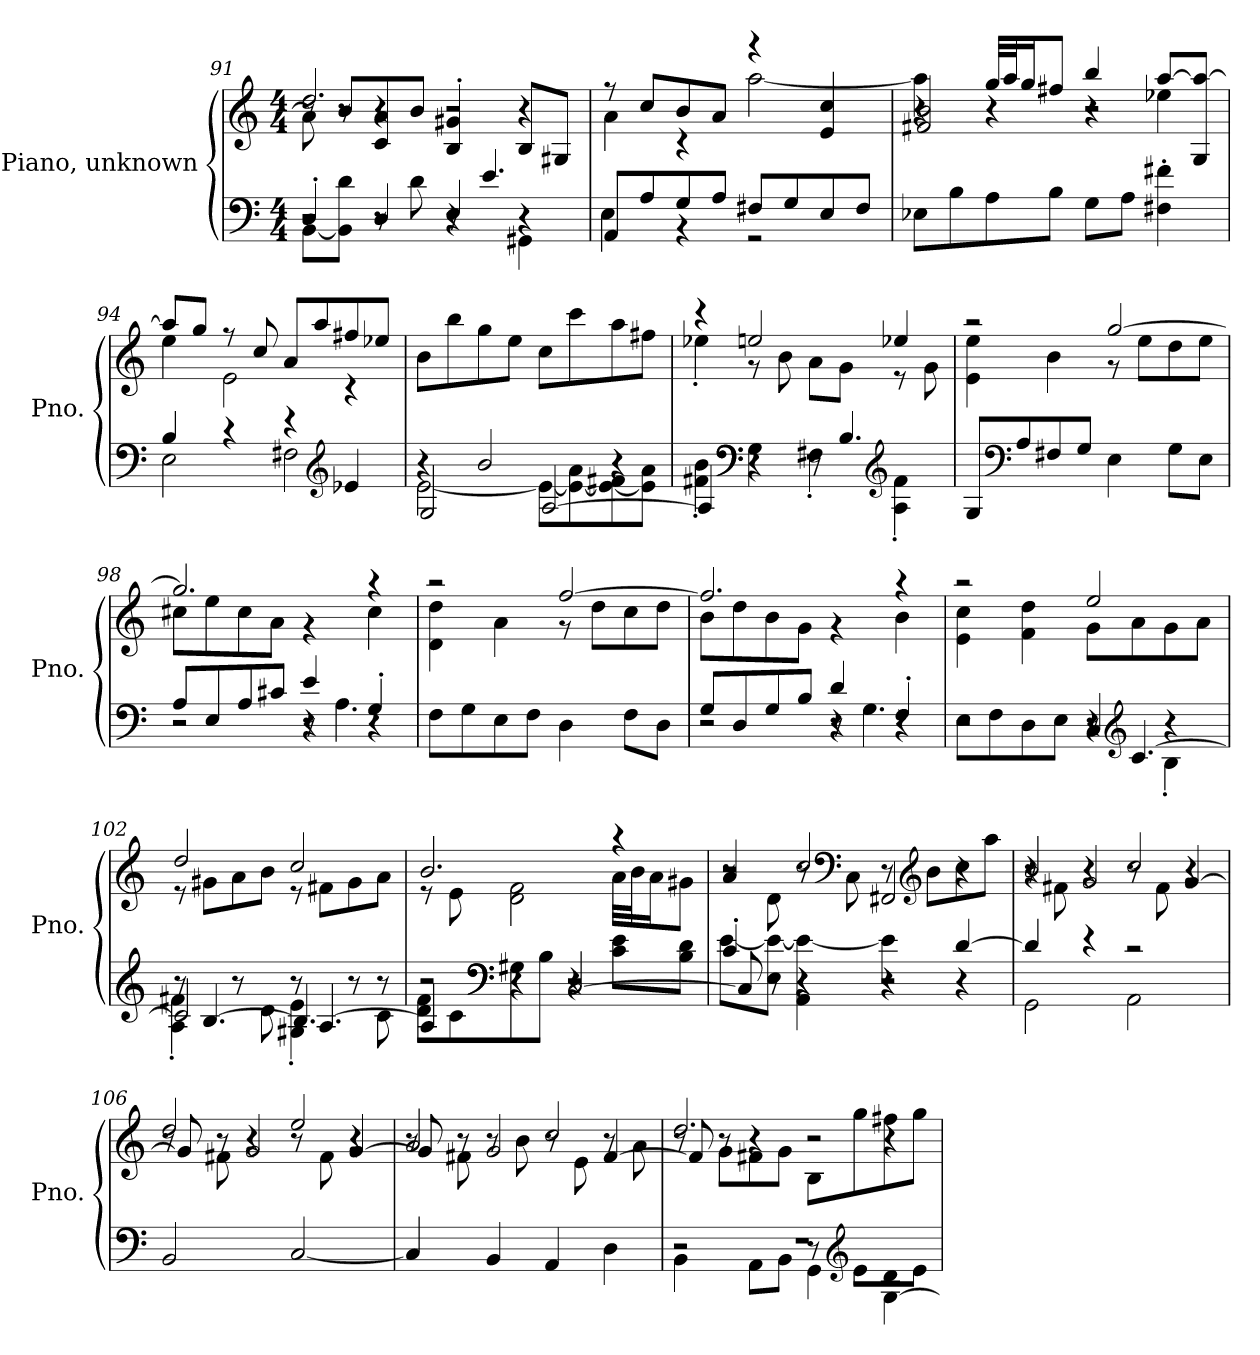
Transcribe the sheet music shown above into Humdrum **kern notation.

**kern	**kern
*part1	*part1
*staff2	*staff1
*I"Piano, unknown	*
*I'Pno.	*
!!LO:PB:g=z
*clefF4	*clefG2
*k[]	*k[]
*M4/4	*M4/4
=91	=91
*^	*^
*	*^	*	*^
2r	[8BB\L	4D'/	2.dd/	8a\]	8r
.	8BB\] 8d\J	.	.	8r	8b/L
.	8r	4D/	.	4r	8c/ 8a/
.	8d\	.	.	.	8b/J
8r	4r	4E/	.	2r	4B/' 4g#X/'
4.e/	.	.	.	.	.
.	4GG#X\	4r	4r	.	8B/L
.	.	.	.	.	8G#X/J
*	*v	*v	*	*	*
*	*	*	*v	*v
=92	=92	=92	=92
8AA/L	4E\	8r	4a\
8A/	.	8cc/L	.
8G/	4r	8b/	4r
8A/J	.	8a/J	.
8F#X/L	2r	4r	[2aa\
8G/	.	.	.
8E/	.	4e/ 4cc/	.
8F#/J	.	.	.
*v	*v	*	*
=93	=93	=93
*	*	*^
8E-X\L	4r	4aa\]	2f#X/ 2b/
8B\	.	.	.
8A\	32gg/LLL	4r	.
.	32aa/J	.	.
.	16gg/J	.	.
8B\J	8ff#X/J	.	.
8G\L	4bb/	4r	2r
8A\J	.	.	.
4F#X\' 4f#X\'	[8aa/L	4ee-X\	.
.	8G/ 8aa/_J	.	.
*	*	*v	*v
!!LO:LB:g=z
=94	=94	=94
*^	*	*
4B/	2E\	8aa/L]	4ee\
.	.	8gg/J	.
4r	.	8r	2e\
.	.	8cc/	.
4r	2F#X\	8a/L	.
.	.	8aa/	.
*clefG2	*	*	*
4e-X/	.	8ff#X/	4r
.	.	8ee-X/J	.
*	*	*v	*v
=95	=95	=95
*	*^	*
4r	[2e\	2G/	8b\L
.	.	.	8bb\
2b/	.	.	8gg\
.	.	.	8ee\J
.	8e\L_	[2A/	8cc\L
.	8e\_ 8a\	.	8ccc\
4r	8e\_ 8f#X\	.	8aa\
.	8e\] 8a\J	.	8ff#X\J
=96	=96	=96	=96
*	*	*	*^
1r	4f#X\' 4b\'	4A/]	4r	4ee-X'\
*clefF4	*	*	*	*
.	4G\	4r	2een/	8r
.	.	.	.	8b\
.	4F#X'\	8r	.	8a\L
.	.	4.B/	.	8g\J
*clefG2	*	*	*	*
.	4A\' 4f#\'	.	4ee-X/	8r
.	.	.	.	8g\
*v	*v	*v	*	*
!!LO:LB:g=z	!!
=97	=97	=97
8G/L	2r	4e\ 4ee\
*clefF4	*	*
8A/	.	.
8F#X/	.	4b\
8G/J	.	.
4E\	[2gg/	8r
.	.	8ee\L
8G\L	.	8dd\
8E\J	.	8ee\J
=98	=98	=98
*^	*	*
*	*^	*	*
2r	2r	8A/L	2.gg/]	8cc#X\L
.	.	8E/	.	8ee\
.	.	8A/	.	8cc#\
.	.	8c#X/J	.	8a\J
4e/	8r	4r	.	4r
.	4.A\	.	.	.
4r	.	4G'/	4r	4cc#\
*v	*v	*v	*	*
=99	=99	=99
8F\L	2r	4d\ 4dd\
8G\	.	.
8E\	.	4a\
8F\J	.	.
4D\	[2ff/	8r
.	.	8dd\L
8F\L	.	8cc\
8D\J	.	8dd\J
=100	=100	=100
*^	*	*
*	*^	*	*
2r	2r	8G/L	2.ff/]	8b\L
.	.	8D/	.	8dd\
.	.	8G/	.	8b\
.	.	8B/J	.	8g\J
4d/	8r	4r	.	4r
.	4.G\	.	.	.
4r	.	4F'/	4r	4b\
!!LO:LB:g=z	!!
=101	=101	=101	=101	=101
2r	8E\L	2r	2r	4e\ 4cc\
.	8F\	.	.	.
.	8D\	.	.	4f\ 4dd\
.	8E\J	.	.	.
8r	4r	4C/	2ee/	8g\L
*clefG2	*	*	*	*
[4.c/	.	.	.	8a\
.	4B'\	4r	.	8g\
.	.	.	.	8a\J
=102	=102	=102	=102	=102
2c/]	4A\' 4f#X\'	8r	2dd/	8r
.	.	[4.B/	.	8g#X\L
.	8r	.	.	8a\
.	8d\	.	.	8b\J
8r	4G#X\' 4e\'	4.B/]	2cc/	8r
[4.A/	.	.	.	8f#X\L
.	8r	.	.	8g#\
.	8c\	8r	.	8a\J
=103	=103	=103	=103	=103
4A/]	8d\ 8f\L	2r	2.b/	8r
.	8c\	.	.	8e\
*clefF4	*	*	*	*
4r	8G#X\	.	.	2d\ 2f\
.	8B\J	.	.	.
2r	4r	[2C/	.	.
.	8c\ 8e\L	.	4r	32a\LLL
.	.	.	.	32b\J
.	.	.	.	16a\J
.	8B\ 8d\J	.	.	8g#X\J
!!LO:LB:g=z
=104	=104	=104	=104	=104
*	*	*	*	*^
4c'/	[8e\L	8C/]	4a/	8r	2r
.	8E\ 8e\_J	8r	.	8d\	.
4r	4AA\ 4e\_	4r	2cc/	8r	.
*	*	*	*clefF4	*	*
.	.	.	.	8C\	.
4r	4e\]	2r	.	8r	2FF#X/
*	*	*	*clefG2	*	*
.	.	.	.	8b\L	.
[4d/	4r	.	4r	8cc\	.
.	.	.	.	8aa\J	.
*	*v	*v	*	*	*
=105	=105	=105	=105	=105
4d/]	2GG\	2b/	8r	4r
.	.	.	8f#X\	.
4r	.	.	4r	2g/
2r	2AA\	2cc/	8r	.
.	.	.	8f#\	.
.	.	.	4r	[4g/
*v	*v	*	*	*
=106	=106	=106	=106
2BB/	2dd/	8r	8g/]
.	.	8f#X\	8r
.	.	4r	2g/
[2C/	2ee/	8r	.
.	.	8f#\	.
.	.	4r	[4g/
=107	=107	=107	=107
4C/]	2a/	8r	8g/]
.	.	8f#X\	8r
4BB/	.	8r	2g/
.	.	8b\	.
4AA/	2cc/	8r	.
.	.	8e\	.
4D\	.	8r	[4f#/
.	.	8a\	.
!!LO:LB:g=z	!!	!!
=108	=108	=108	=108
*^	*	*	*
*	*^	*	*	*
1r	4BB\	2r	2.dd/	8r	8f#/]
.	.	.	.	8g\L	8r
.	8AA\L	.	.	8f#X\	4r
.	8BB\J	.	.	8g\J	.
.	8r	4GG\	.	8B\L	2r
*clefG2	*	*	*	*	*
.	8e\L	.	.	8gg\	.
.	8d\	[4G\	4r	8ff#X\	.
.	8e\J	.	.	8gg\J	.
*v	*v	*v	*	*	*
*	*v	*v	*v
=	=
*-	*-
